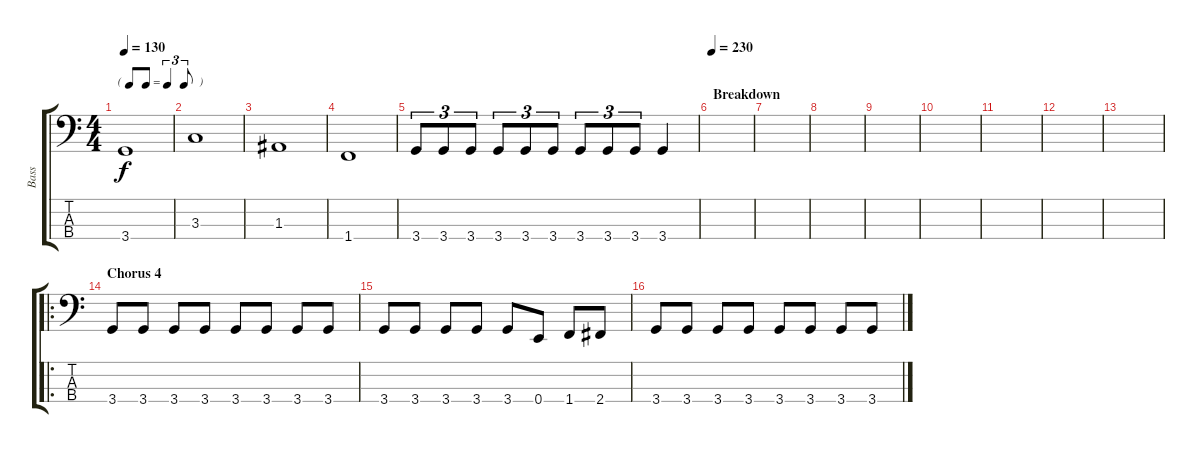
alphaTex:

\track ("Bass" "Bass") {instrument electricbasspick}
\staff {score tabs}
\tuning (G2 D2 A1 E1) {hide}
\ts (4 4)
\tf triplet8th
\tempo 130
\clef f4
\ks c
3.4.1{dy f} |
3.3.1 |
1.3.1 |
1.4.1 |
3.4.8{tu (3 2)} 3.4.8{tu (3 2)} 3.4.8{tu (3 2)} 3.4.8{tu (3 2)} 3.4.8{tu (3 2)} 3.4.8{tu (3 2)} 3.4.8{tu (3 2)} 3.4.8{tu (3 2)} 3.4.8{tu (3 2)} 3.4.4 |
\section ("" "Breakdown")
\tempo 230
|
|
|
|
|
|
|
|
\ro
\section ("" "Chorus 4")
3.4.8 3.4.8 3.4.8 3.4.8 3.4.8 3.4.8 3.4.8 3.4.8 |
3.4.8 3.4.8 3.4.8 3.4.8 3.4.8 0.4.8 1.4.8 2.4.8 |
3.4.8 3.4.8 3.4.8 3.4.8 3.4.8 3.4.8 3.4.8 3.4.8
